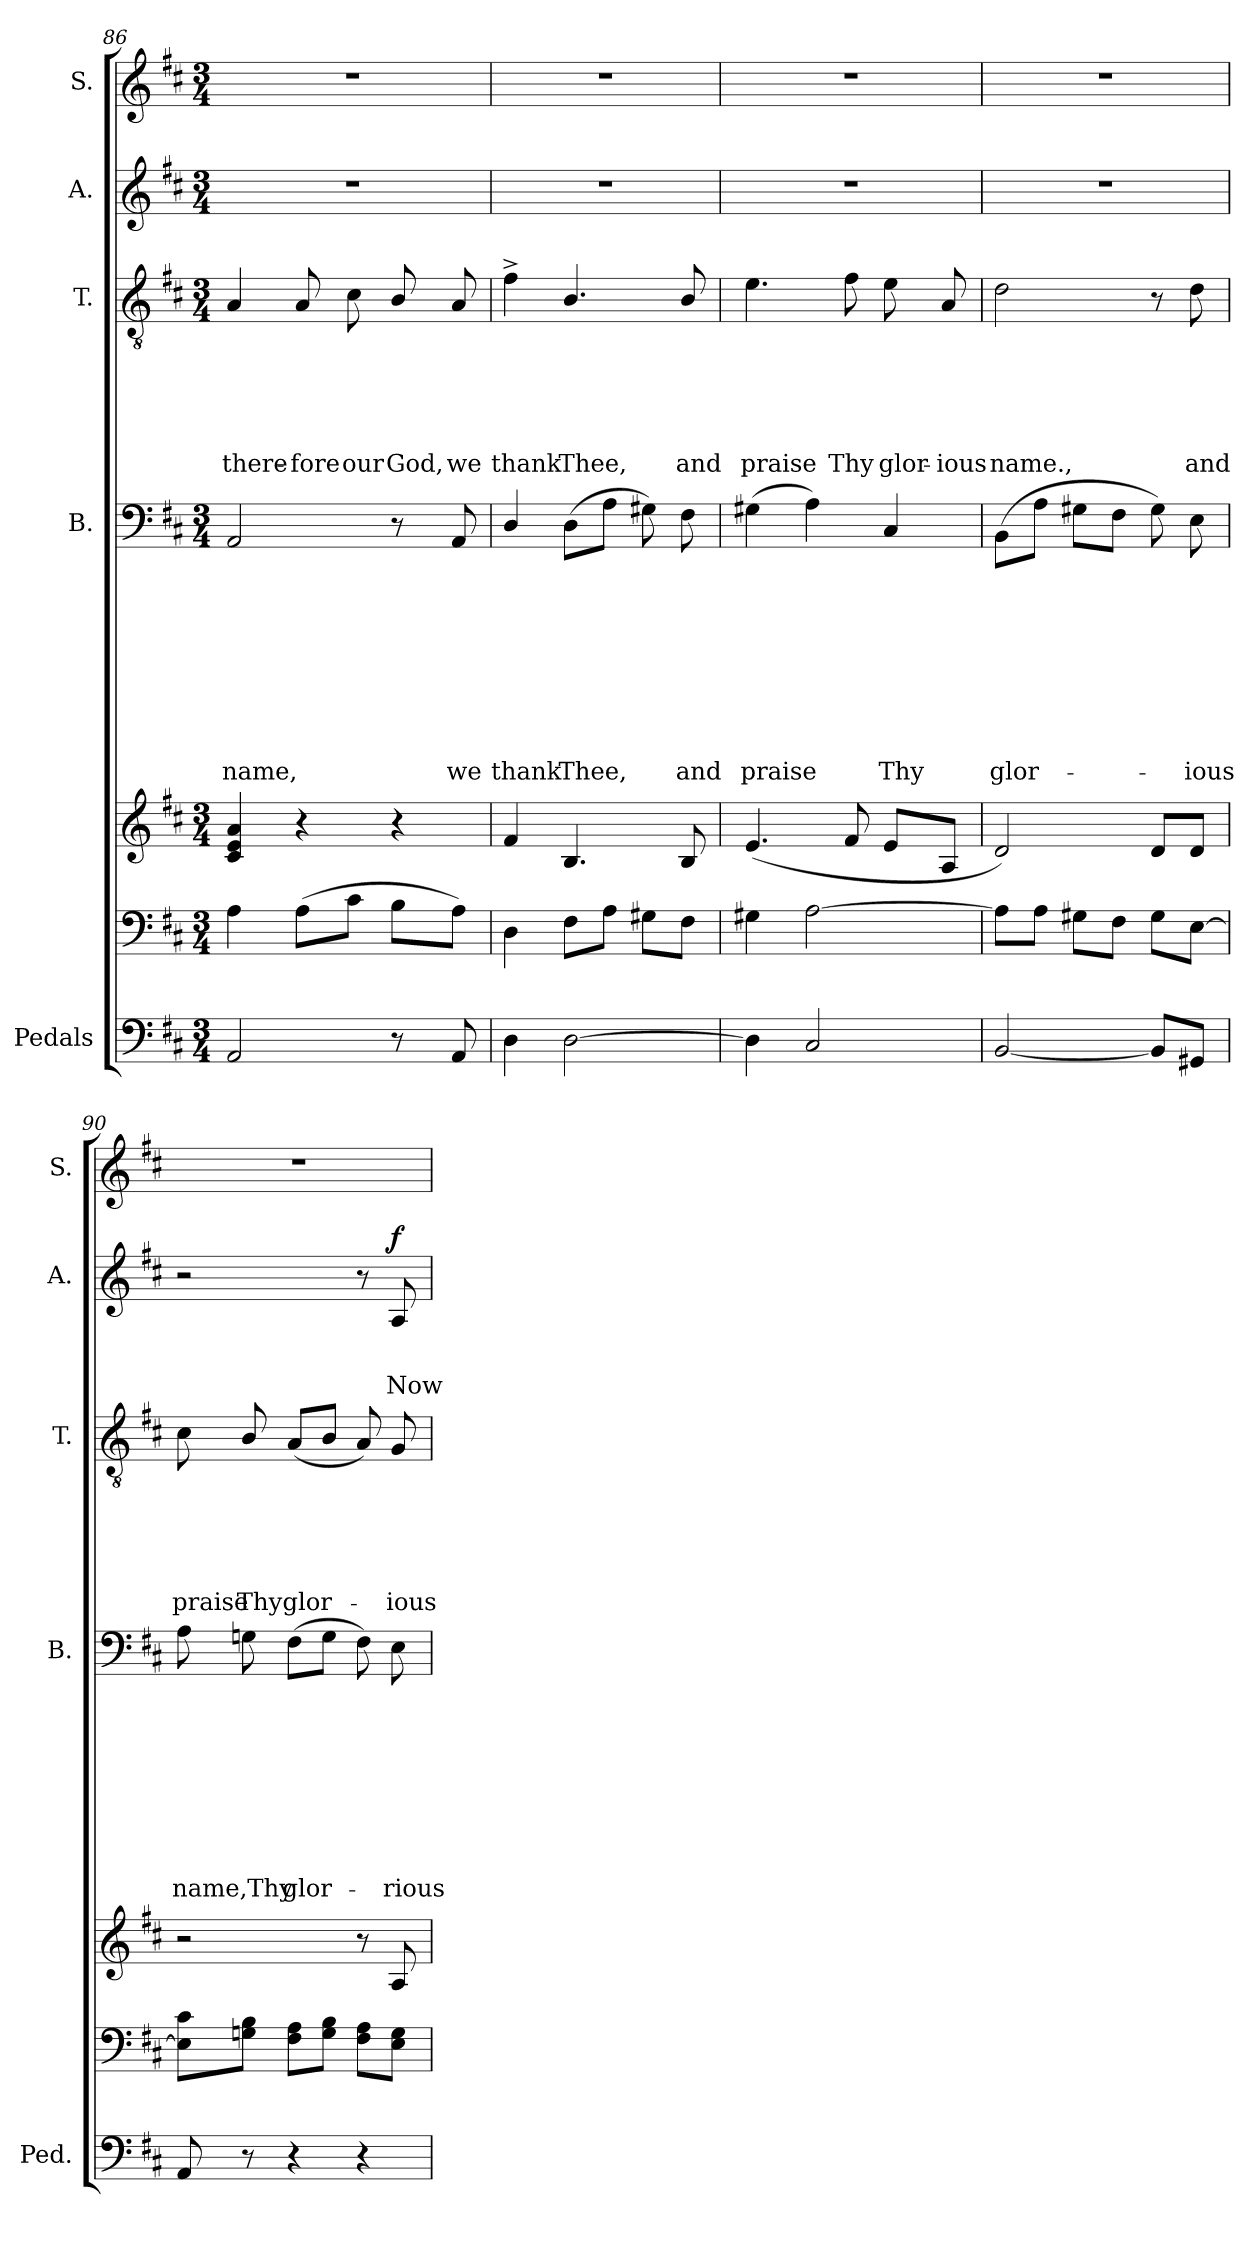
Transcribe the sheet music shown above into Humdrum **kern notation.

**kern	**kern	**kern	**kern	**text	**text	**text	**text	**text	**text	**text	**text	**text	**kern	**text	**text	**text	**text	**text	**text	**kern	**text	**text	**text	**dynam	**kern
*part7	*part6	*part5	*part4	*part4	*part4	*part4	*part4	*part4	*part4	*part4	*part4	*part4	*part3	*part3	*part3	*part3	*part3	*part3	*part3	*part2	*part2	*part2	*part2	*part2	*part1
*staff7	*staff6	*staff5	*staff4	*staff4	*staff4	*staff4	*staff4	*staff4	*staff4	*staff4	*staff4	*staff4	*staff3	*staff3	*staff3	*staff3	*staff3	*staff3	*staff3	*staff2	*staff2	*staff2	*staff2	*staff2	*staff1
*I"Pedals	*	*	*I"B.	*	*	*	*	*	*	*	*	*	*I"T.	*	*	*	*	*	*	*I"A.	*	*	*	*	*I"S.
*I'Ped.	*	*	*I'B.	*	*	*	*	*	*	*	*	*	*I'T.	*	*	*	*	*	*	*I'A.	*	*	*	*	*I'S.
!!LO:LB:g=z
*clefF4	*clefF4	*clefG2	*clefF4	*	*	*	*	*	*	*	*	*	*clefGv2	*	*	*	*	*	*	*clefG2	*	*	*	*	*clefG2
*k[f#c#]	*k[f#c#]	*k[f#c#]	*k[f#c#]	*	*	*	*	*	*	*	*	*	*k[f#c#]	*	*	*	*	*	*	*k[f#c#]	*	*	*	*	*k[f#c#]
*D:	*D:	*D:	*D:	*	*	*	*	*	*	*	*	*	*D:	*	*	*	*	*	*	*D:	*	*	*	*	*D:
*M3/4	*M3/4	*M3/4	*M3/4	*	*	*	*	*	*	*	*	*	*M3/4	*	*	*	*	*	*	*M3/4	*	*	*	*	*M3/4
=86	=86	=86	=86	=86	=86	=86	=86	=86	=86	=86	=86	=86	=86	=86	=86	=86	=86	=86	=86	=86	=86	=86	=86	=86	=86
!	!	!	!	!	!	!	!	!	!	!	!	!LO:LY:b	!	!	!	!	!	!	!LO:LY:b	!LO:N:vis=1	!	!	!	!	!LO:N:vis=1
2AA/	4A\	4c#/ 4e/ 4a/	2AA/	.	.	.	.	.	.	.	.	name,	4A/	.	.	.	.	.	there-	2.r	.	.	.	.	2.r
!	!	!	!	!	!	!	!	!	!	!	!	!	!	!	!	!	!	!	!LO:LY:b	!	!	!	!	!	!
.	(>8A\L	4r	.	.	.	.	.	.	.	.	.	.	8A/	.	.	.	.	.	-fore	.	.	.	.	.	.
!	!	!	!	!	!	!	!	!	!	!	!	!	!	!	!	!	!	!	!LO:LY:b	!	!	!	!	!	!
.	8c#\J	.	.	.	.	.	.	.	.	.	.	.	8c#\	.	.	.	.	.	our	.	.	.	.	.	.
!	!	!	!	!	!	!	!	!	!	!	!	!	!	!	!	!	!	!	!LO:LY:b	!	!	!	!	!	!
8r	8B\L	4r	8r	.	.	.	.	.	.	.	.	.	8B/	.	.	.	.	.	God,	.	.	.	.	.	.
!	!	!	!	!	!	!	!	!	!	!	!	!LO:LY:b	!	!	!	!	!	!	!LO:LY:b	!	!	!	!	!	!
8AA/	8A\J)	.	8AA/	.	.	.	.	.	.	.	.	we	8A/	.	.	.	.	.	we	.	.	.	.	.	.
=87	=87	=87	=87	=87	=87	=87	=87	=87	=87	=87	=87	=87	=87	=87	=87	=87	=87	=87	=87	=87	=87	=87	=87	=87	=87
!	!	!	!	!	!	!	!	!	!	!	!	!LO:LY:b	!	!	!	!	!	!	!LO:LY:b	!LO:N:vis=1	!	!	!	!	!LO:N:vis=1
4D\	4D\	4f#/	4D/	.	.	.	.	.	.	.	.	thank	4f#^>\	.	.	.	.	.	thank	2.r	.	.	.	.	2.r
!	!	!	!	!	!	!	!	!	!	!	!	!LO:LY:b	!	!	!	!	!	!	!LO:LY:b	!	!	!	!	!	!
[>2D\	8F#\L	4.B/	(>8D\L	.	.	.	.	.	.	.	.	Thee,	4.B/	.	.	.	.	.	Thee,	.	.	.	.	.	.
.	8A\J	.	8A\J	.	.	.	.	.	.	.	.	.	.	.	.	.	.	.	.	.	.	.	.	.	.
.	8G#X\L	.	8G#X\)	.	.	.	.	.	.	.	.	.	.	.	.	.	.	.	.	.	.	.	.	.	.
!	!	!	!	!	!	!	!	!	!	!	!	!LO:LY:b	!	!	!	!	!	!	!LO:LY:b	!	!	!	!	!	!
.	8F#\J	8B/	8F#\	.	.	.	.	.	.	.	.	and	8B/	.	.	.	.	.	and	.	.	.	.	.	.
=88	=88	=88	=88	=88	=88	=88	=88	=88	=88	=88	=88	=88	=88	=88	=88	=88	=88	=88	=88	=88	=88	=88	=88	=88	=88
!	!	!	!	!	!	!	!	!	!	!	!	!LO:LY:b	!	!	!	!	!	!	!LO:LY:b	!LO:N:vis=1	!	!	!	!	!LO:N:vis=1
4D\]	4G#X\	(<4.e/	(>4G#X\	.	.	.	.	.	.	.	.	praise	4.e\	.	.	.	.	.	praise	2.r	.	.	.	.	2.r
2C#/	[>2A\	.	4A\)	.	.	.	.	.	.	.	.	.	.	.	.	.	.	.	.	.	.	.	.	.	.
!	!	!	!	!	!	!	!	!	!	!	!	!	!	!	!	!	!	!	!LO:LY:b	!	!	!	!	!	!
.	.	8f#/	.	.	.	.	.	.	.	.	.	.	8f#\	.	.	.	.	.	Thy	.	.	.	.	.	.
!	!	!	!	!	!	!	!	!	!	!	!	!LO:LY:b	!	!	!	!	!	!	!LO:LY:b	!	!	!	!	!	!
.	.	8e/L	4C#/	.	.	.	.	.	.	.	.	Thy	8e\	.	.	.	.	.	glor-	.	.	.	.	.	.
!	!	!	!	!	!	!	!	!	!	!	!	!	!	!	!	!	!	!	!LO:LY:b:rj	!	!	!	!	!	!
.	.	8A/J	.	.	.	.	.	.	.	.	.	.	8A/	.	.	.	.	.	-ious	.	.	.	.	.	.
=89	=89	=89	=89	=89	=89	=89	=89	=89	=89	=89	=89	=89	=89	=89	=89	=89	=89	=89	=89	=89	=89	=89	=89	=89	=89
!	!	!	!	!	!	!	!	!	!	!	!	!LO:LY:b	!	!	!	!	!	!	!LO:LY:b	!LO:N:vis=1	!	!	!	!	!LO:N:vis=1
[<2BB/	8A\L]	2d/)	(>8BB\L	.	.	.	.	.	.	.	.	glor-	2d\	.	.	.	.	.	name.,	2.r	.	.	.	.	2.r
.	8A\J	.	8A\J	.	.	.	.	.	.	.	.	.	.	.	.	.	.	.	.	.	.	.	.	.	.
.	8G#X\L	.	8G#X\L	.	.	.	.	.	.	.	.	.	.	.	.	.	.	.	.	.	.	.	.	.	.
.	8F#\J	.	8F#\J	.	.	.	.	.	.	.	.	.	.	.	.	.	.	.	.	.	.	.	.	.	.
8BB/L]	8G#\L	8d/L	8G#\)	.	.	.	.	.	.	.	.	.	8r	.	.	.	.	.	.	.	.	.	.	.	.
!	!	!	!	!	!	!	!	!	!	!	!	!LO:LY:b	!	!	!	!	!	!	!LO:LY:b	!	!	!	!	!	!
8GG#X/J	[>8E\J	8d/J	8E\	.	.	.	.	.	.	.	.	-ious	8d\	.	.	.	.	.	and	.	.	.	.	.	.
=90	=90	=90	=90	=90	=90	=90	=90	=90	=90	=90	=90	=90	=90	=90	=90	=90	=90	=90	=90	=90	=90	=90	=90	=90	=90
!	!	!	!	!	!	!	!	!	!	!	!	!LO:LY:b	!	!	!	!	!	!	!LO:LY:b	!	!	!	!	!	!LO:N:vis=1
8AA/	8E\] 8c#\L	2r	8A\	.	.	.	.	.	.	.	.	name,Thy	8c#\	.	.	.	.	.	praise	2r	.	.	.	.	2.r
!	!	!	!	!	!	!	!	!	!	!	!	!	!	!	!	!	!	!	!LO:LY:b	!	!	!	!	!	!
8r	8Gn\ 8B\J	.	8Gn\	.	.	.	.	.	.	.	.	.	8B/	.	.	.	.	.	Thy	.	.	.	.	.	.
!	!	!	!	!	!	!	!	!	!	!	!	!LO:LY:b	!	!	!	!	!	!	!LO:LY:b	!	!	!	!	!	!
4r	8F#\ 8A\L	.	(>8F#\L	.	.	.	.	.	.	.	.	glor-	(<8A/L	.	.	.	.	.	glor-	.	.	.	.	.	.
.	8G\ 8B\J	.	8G\J	.	.	.	.	.	.	.	.	.	8B/J	.	.	.	.	.	.	.	.	.	.	.	.
4r	8F#\ 8A\L	8r	8F#\)	.	.	.	.	.	.	.	.	.	8A/)	.	.	.	.	.	.	8r	.	.	.	.	.
!	!	!	!	!	!	!	!	!	!	!	!	!LO:LY:b	!	!	!	!	!	!	!LO:LY:b	!	!	!	!LO:LY:b	!LO:DY:a	!
.	8E\ 8G\J	8A/	8E\	.	.	.	.	.	.	.	.	-rious	8G/	.	.	.	.	.	-ious	8A/	.	.	Now	f	.
=	=	=	=	=	=	=	=	=	=	=	=	=	=	=	=	=	=	=	=	=	=	=	=	=	=
*-	*-	*-	*-	*-	*-	*-	*-	*-	*-	*-	*-	*-	*-	*-	*-	*-	*-	*-	*-	*-	*-	*-	*-	*-	*-
